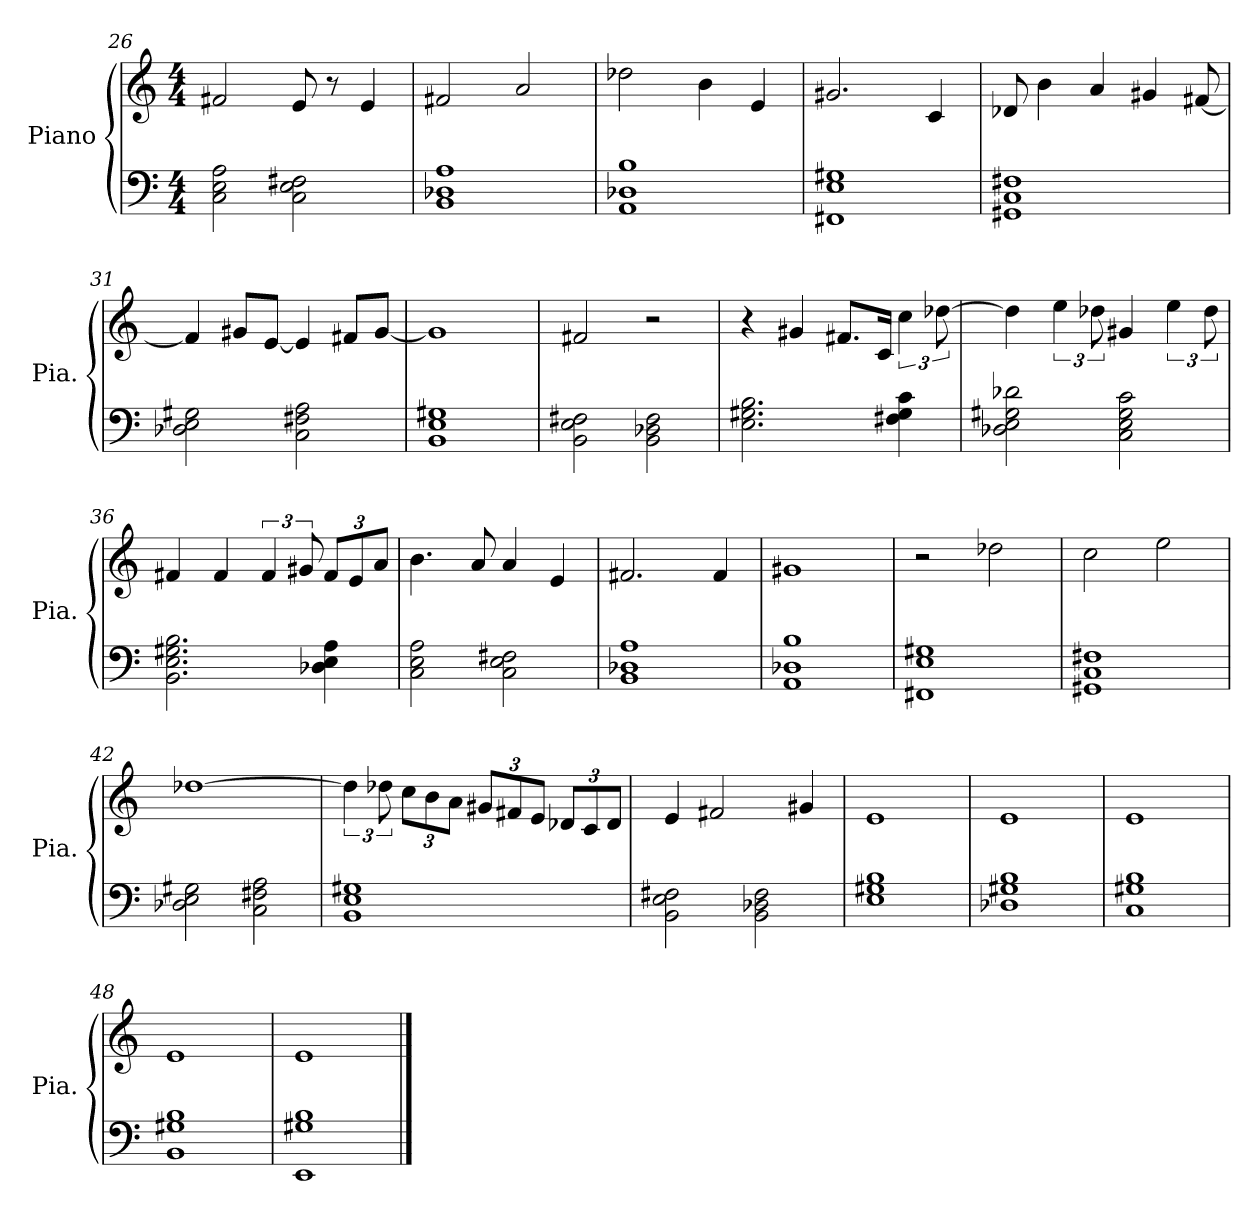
**kern	**kern
*part1	*part1
*staff2	*staff1
*I"Piano	*
*I'Pia.	*
*clefF4	*clefG2
*k[]	*k[]
*M4/4	*M4/4
=26	=26
2C\ 2E\ 2A\	2f#X/
2C\ 2E\ 2F#X\	8e/
.	8r
.	4e/
=27	=27
1BB 1D-X 1A	2f#X/
.	2a/
=28	=28
1AA 1D-X 1B	2dd-X\
.	4b\
.	4e/
=29	=29
1FF#X 1E 1G#X	2.g#X/
.	4c/
=30	=30
1GG#X 1C 1F#X	8d-X/
.	4b\
.	4a/
.	4g#X/
.	[8f#X/
=31	=31
2D-X\ 2E\ 2G#X\	4f#/]
.	8g#X/L
.	[8e/J
2C\ 2F#X\ 2A\	4e/]
.	8f#X/L
.	[8g#/J
=32	=32
1BB 1E 1G#X	1g#]
=33	=33
2BB\ 2E\ 2F#X\	2f#X/
2BB\ 2D-X\ 2F#\	2r
=34	=34
2.E\ 2.G#X\ 2.B\	4r
.	4g#X/
.	8.f#X/L
.	16c/Jk
4F#X\ 4G#\ 4c\	6cc\
.	[12dd-X\
=35	=35
2D-X\ 2E\ 2G#X\ 2d-X\	4dd-\]
.	6ee\
.	12dd-X\
2C\ 2E\ 2G#\ 2c\	4g#X/
.	6ee\
.	12dd-\
=36	=36
2.BB\ 2.E\ 2.G#X\ 2.B\	4f#X/
.	4f#/
.	6f#/
.	12g#X/
*	*Xbrackettup
4D-X\ 4E\ 4A\	12f#/L
.	12e/
.	12a/J
=37	=37
2C\ 2E\ 2A\	4.b\
.	8a/
2C\ 2E\ 2F#X\	4a/
.	4e/
=38	=38
1BB 1D-X 1A	2.f#X/
.	4f#/
=39	=39
1AA 1D-X 1B	1g#X
=40	=40
1FF#X 1E 1G#X	2r
.	2dd-X\
=41	=41
1GG#X 1C 1F#X	2cc\
.	2ee\
=42	=42
2D-X\ 2E\ 2G#X\	[1dd-X
2C\ 2F#X\ 2A\	.
=43	=43
*	*brackettup
1BB 1E 1G#X	6dd-\]
.	12dd-X\
*	*Xbrackettup
.	12cc\L
.	12b\
.	12a\J
.	12g#X/L
.	12f#X/
.	12e/J
.	12d-X/L
.	12c/
.	12d-/J
=44	=44
2BB\ 2E\ 2F#X\	4e/
.	2f#X/
2BB\ 2D-X\ 2F#\	.
.	4g#X/
=45	=45
1E 1G#X 1B	1e
=46	=46
1D-X 1G#X 1B	1e
=47	=47
1C 1G#X 1B	1e
=48	=48
1BB 1G#X 1B	1e
=49	=49
1EE 1G#X 1B	1e
==	==
*-	*-
